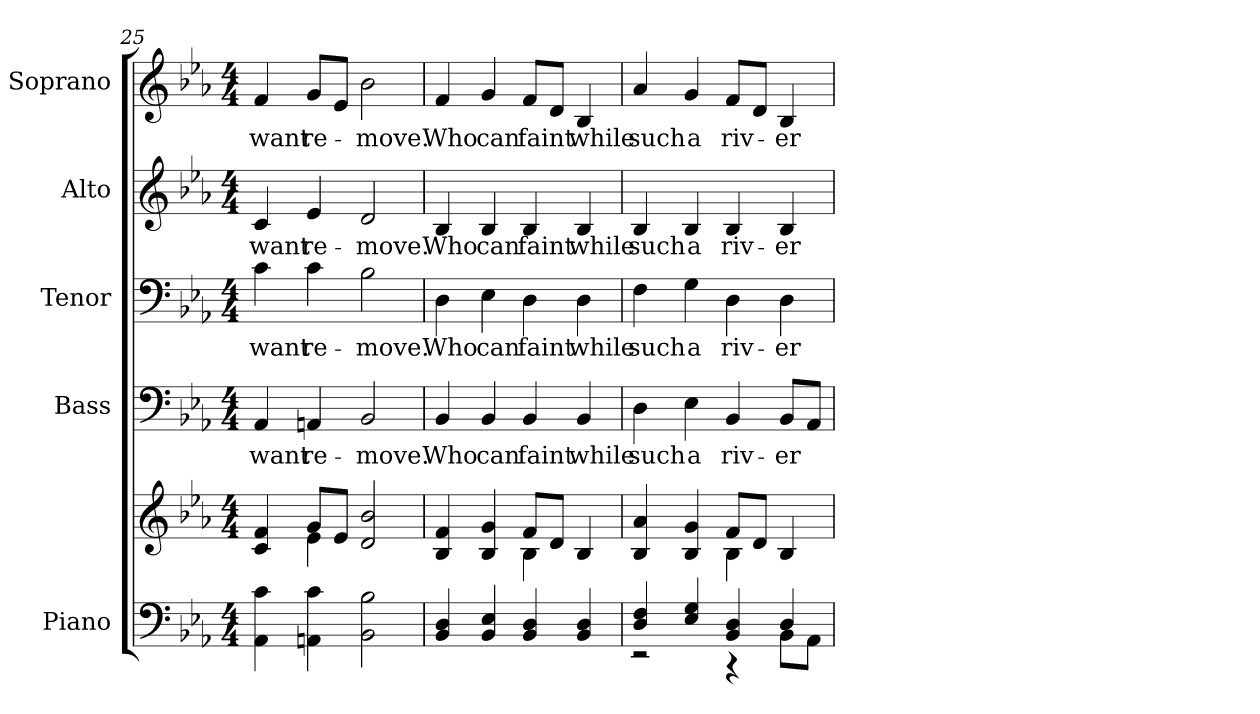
**kern	**kern	**kern	**text	**kern	**text	**kern	**text	**kern	**text
*part5	*part5	*part4	*part4	*part3	*part3	*part2	*part2	*part1	*part1
*staff6	*staff5	*staff4	*staff4	*staff3	*staff3	*staff2	*staff2	*staff1	*staff1
*I"Piano	*	*I"Bass	*	*I"Tenor	*	*I"Alto	*	*I"Soprano	*
*I'Pno.	*	*I'B.	*	*I'T.	*	*I'A.	*	*I'S.	*
!!LO:PB:g=z
*clefF4	*clefG2	*clefF4	*	*clefF4	*	*clefG2	*	*clefG2	*
*k[b-e-a-]	*k[b-e-a-]	*k[b-e-a-]	*	*k[b-e-a-]	*	*k[b-e-a-]	*	*k[b-e-a-]	*
*E-:	*E-:	*E-:	*	*E-:	*	*E-:	*	*E-:	*
*M4/4	*M4/4	*M4/4	*	*M4/4	*	*M4/4	*	*M4/4	*
=25	=25	=25	=25	=25	=25	=25	=25	=25	=25
*	*^	*	*	*	*	*	*	*	*
!	!	!	!	!LO:LY:b:color=#000000	!	!	!	!	!	!
!	!	!	!	!	!	!LO:LY:b:color=#000000	!	!	!	!
!	!	!	!	!	!	!	!	!LO:LY:b:color=#000000	!	!
!	!	!	!	!	!	!	!	!	!	!LO:LY:b:color=#000000
4AA-i\ 4ci	4ci/ 4fi	4ryy	4AA-i/	want	4ci\	want	4ci/	want	4fi/	want
!	!	!	!	!LO:LY:b:color=#000000	!	!	!	!	!	!
!	!	!	!	!	!	!LO:LY:b:color=#000000	!	!	!	!
!	!	!	!	!	!	!	!	!LO:LY:b:color=#000000	!	!
!	!	!	!	!	!	!	!	!	!	!LO:LY:b:color=#000000
4AAni\ 4ci	8gi/L	4e-i\	4AAni/	re-	4ci\	re-	4e-i/	re-	8gi/L	re-
.	8e-i/J	.	.	.	.	.	.	.	8e-i/J	.
!	!	!	!	!LO:LY:b:color=#000000	!	!	!	!	!	!
!	!	!	!	!	!	!LO:LY:b:color=#000000	!	!	!	!
!	!	!	!	!	!	!	!	!LO:LY:b:color=#000000	!	!
!	!	!	!	!	!	!	!	!	!	!LO:LY:b:color=#000000
2BB-i\ 2B-i	2di/ 2b-i	2ryy	2BB-i/	-move.	2B-i\	-move.	2di/	-move.	2b-i\	-move.
=26	=26	=26	=26	=26	=26	=26	=26	=26	=26	=26
!	!	!	!	!LO:LY:b:color=#000000	!	!	!	!	!	!
!	!	!	!	!	!	!LO:LY:b:color=#000000	!	!	!	!
!	!	!	!	!	!	!	!	!LO:LY:b:color=#000000	!	!
!	!	!	!	!	!	!	!	!	!	!LO:LY:b:color=#000000
4BB-i/ 4Di	4B-i/ 4fi	2ryy	4BB-i/	Who	4Di\	Who	4B-i/	Who	4fi/	Who
!	!	!	!	!LO:LY:b:color=#000000	!	!	!	!	!	!
!	!	!	!	!	!	!LO:LY:b:color=#000000	!	!	!	!
!	!	!	!	!	!	!	!	!LO:LY:b:color=#000000	!	!
!	!	!	!	!	!	!	!	!	!	!LO:LY:b:color=#000000
4BB-i/ 4E-i	4B-i/ 4gi	.	4BB-i/	can	4E-i\	can	4B-i/	can	4gi/	can
!	!	!	!	!LO:LY:b:color=#000000	!	!	!	!	!	!
!	!	!	!	!	!	!LO:LY:b:color=#000000	!	!	!	!
!	!	!	!	!	!	!	!	!LO:LY:b:color=#000000	!	!
!	!	!	!	!	!	!	!	!	!	!LO:LY:b:color=#000000
4BB-i/ 4Di	8fi/L	4B-i\	4BB-i/	faint	4Di\	faint	4B-i/	faint	8fi/L	faint
.	8di/J	.	.	.	.	.	.	.	8di/J	.
!	!	!	!	!LO:LY:b:color=#000000	!	!	!	!	!	!
!	!	!	!	!	!	!LO:LY:b:color=#000000	!	!	!	!
!	!	!	!	!	!	!	!	!LO:LY:b:color=#000000	!	!
!	!	!	!	!	!	!	!	!	!	!LO:LY:b:color=#000000
4BB-i/ 4Di	4B-i/	4ryy	4BB-i/	while	4Di\	while	4B-i/	while	4B-i/	while
!!LO:PB:g=z
=27	=27	=27	=27	=27	=27	=27	=27	=27	=27	=27
*^	*	*	*	*	*	*	*	*	*	*
!	!	!	!	!	!LO:LY:b:color=#000000	!	!	!	!	!	!
!	!	!	!	!	!	!	!LO:LY:b:color=#000000	!	!	!	!
!	!	!	!	!	!	!	!	!	!LO:LY:b:color=#000000	!	!
!	!	!	!	!	!	!	!	!	!	!	!LO:LY:b:color=#000000
4Di/ 4Fi	2r	4B-i/ 4a-i	2ryy	4Di\	such	4Fi\	such	4B-i/	such	4a-i/	such
!	!	!	!	!	!LO:LY:b:color=#000000	!	!	!	!	!	!
!	!	!	!	!	!	!	!LO:LY:b:color=#000000	!	!	!	!
!	!	!	!	!	!	!	!	!	!LO:LY:b:color=#000000	!	!
!	!	!	!	!	!	!	!	!	!	!	!LO:LY:b:color=#000000
4E-i/ 4Gi	.	4B-i/ 4gi	.	4E-i\	a	4Gi\	a	4B-i/	a	4gi/	a
!	!	!	!	!	!LO:LY:b:color=#000000	!	!	!	!	!	!
!	!	!	!	!	!	!	!LO:LY:b:color=#000000	!	!	!	!
!	!	!	!	!	!	!	!	!	!LO:LY:b:color=#000000	!	!
!	!	!	!	!	!	!	!	!	!	!	!LO:LY:b:color=#000000
4BB-i/ 4Di	4r	8fi/L	4B-i\	4BB-i/	riv-	4Di\	riv-	4B-i/	riv-	8fi/L	riv-
.	.	8di/J	.	.	.	.	.	.	.	8di/J	.
!	!	!	!	!	!LO:LY:b:color=#000000	!	!	!	!	!	!
!	!	!	!	!	!	!	!LO:LY:b:color=#000000	!	!	!	!
!	!	!	!	!	!	!	!	!	!LO:LY:b:color=#000000	!	!
!	!	!	!	!	!	!	!	!	!	!	!LO:LY:b:color=#000000
4Di/	8BB-i\L	4B-i/	4ryy	8BB-i/L	-er	4Di\	-er	4B-i/	-er	4B-i/	-er
.	8AA-i\J	.	.	8AA-i/J	.	.	.	.	.	.	.
*v	*v	*	*	*	*	*	*	*	*	*	*
*	*v	*v	*	*	*	*	*	*	*	*
=	=	=	=	=	=	=	=	=	=
*-	*-	*-	*-	*-	*-	*-	*-	*-	*-
